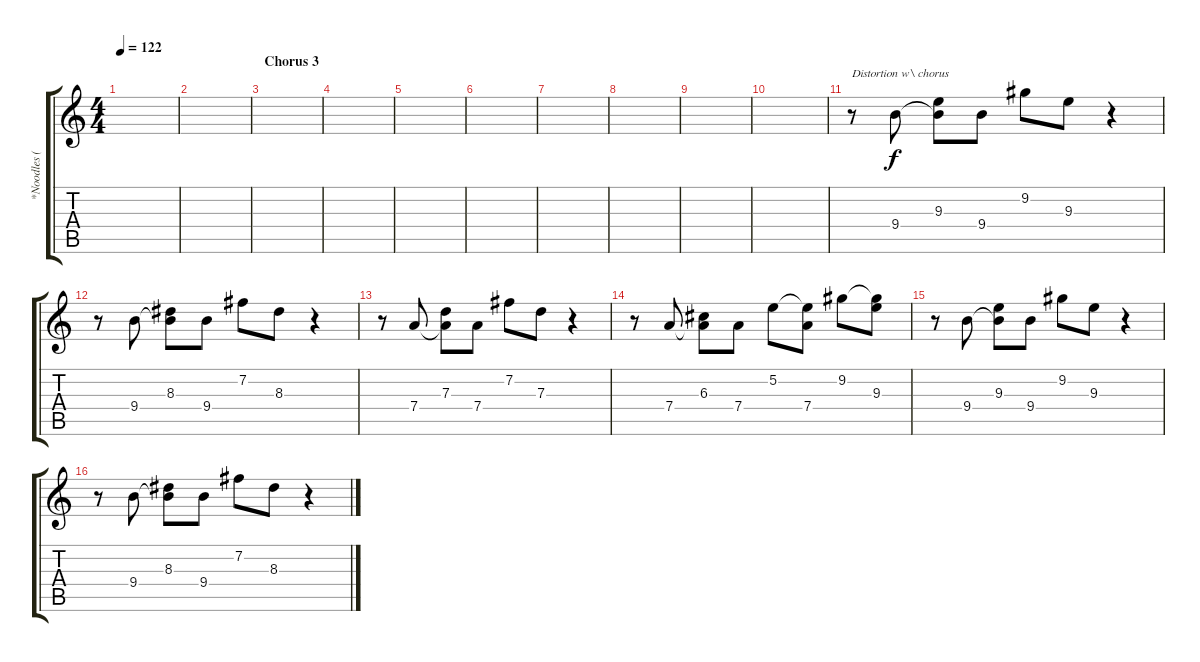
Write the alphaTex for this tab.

\track ("*Noodles (Second guitar)" "*Noodles (") {instrument overdrivenguitar}
\staff {score tabs}
\tuning (E4 B3 G3 D3 A2 E2) {hide}
\ts (4 4)
\tempo 122
\clef g2
\ks c
|
|
\section ("" "Chorus 3")
|
|
|
|
|
|
|
|
r.8{txt "Distortion w\\ chorus"} 9.4.8 (9.3 9.4{t}).8 9.4.8 9.2.8 9.3.8 r.4 |
r.8 9.4.8 (8.3 9.4{t}).8 9.4.8 7.2.8 8.3.8 r.4 |
r.8 7.4.8 (7.3 7.4{t}).8 7.4.8 7.2.8 7.3.8 r.4 |
r.8 7.4.8 (6.3 7.4{t}).8 7.4.8 5.2.8 (5.2{t} 7.4).8 9.2.8 (9.2{t} 9.3).8 |
r.8 9.4.8 (9.3 9.4{t}).8 9.4.8 9.2.8 9.3.8 r.4 |
r.8 9.4.8 (8.3 9.4{t}).8 9.4.8 7.2.8 8.3.8 r.4
